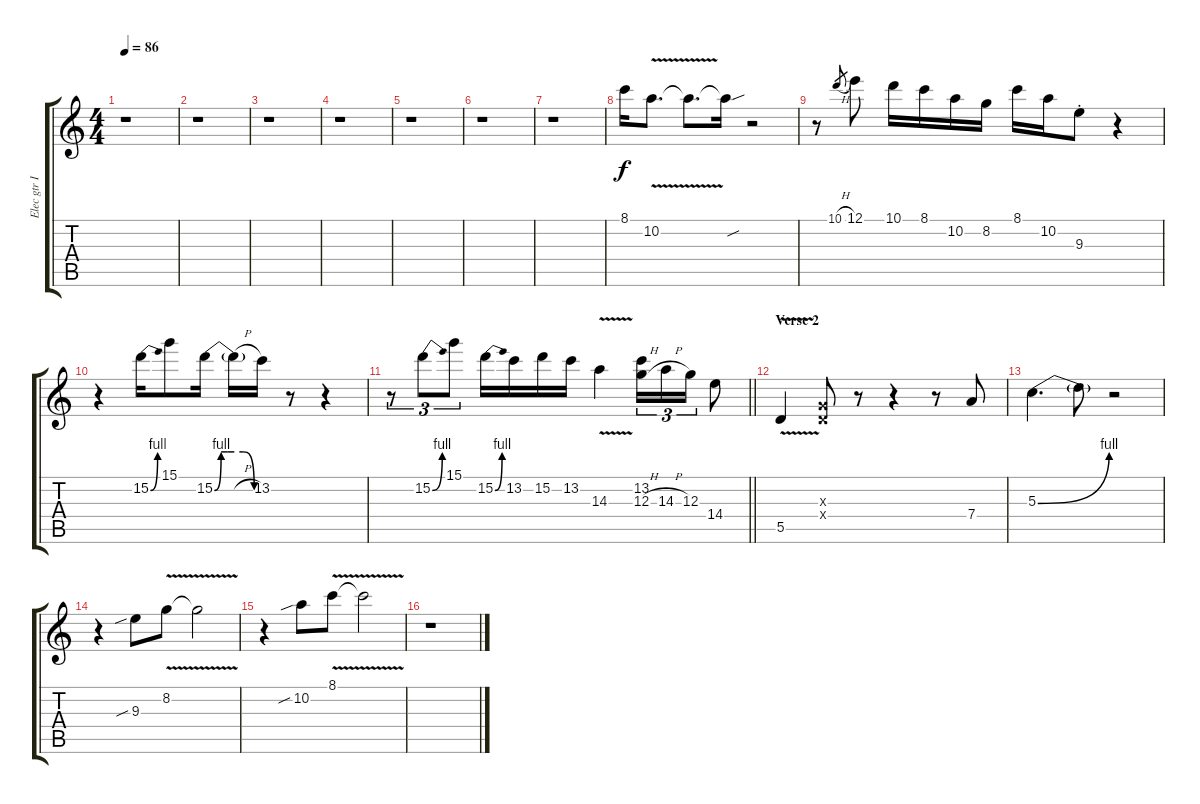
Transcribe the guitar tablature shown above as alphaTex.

\track ("Elec gtr I" "Elec gtr I") {instrument overdrivenguitar}
\staff {score tabs}
\tuning (E4 B3 G3 D3 A2 E2) {hide}
\ts (4 4)
\tempo 86
\clef g2
\ks c
r.1{dy f} |
r.1 |
r.1 |
r.1 |
r.1 |
r.1 |
r.1 |
8.1.16 10.2{v}.8{d} 10.2{t}.8{d} 10.2{sou t}.16 r.2 |
r.8 10.1{h}.8{gr} 12.1.8 10.1.16 8.1.16 10.2.16 8.2.16 8.1.16 10.2.16 9.3{st}.8 r.4 |
r.4 15.2{be (bend 0 0 60 4)}.16 15.1.8 15.2{be (custom 0 0 10 4 20 4 30 4 43 4 60 0)}.16 15.2{h t}.16 13.2.16 r.8 r.4 |
\barLineRight lightlight
r.8{tu (3 2)} 15.2{be (bend 0 0 60 4)}.8{tu (3 2)} 15.1.8{tu (3 2)} 15.2{be (bend 0 0 60 4)}.16 13.2.16 15.2.16 13.2.16 14.3{v}.4 (13.2 12.3{h}).16{tu (3 2)} 14.3{h}.16{tu (3 2)} 12.3.16{tu (3 2)} 14.4.8 |
\section ("" "Verse 2")
5.5{v}.4 (0.3{x} 0.4{x}).8 r.8 r.4 r.8 7.4.8 |
5.3{be (bend 0 0 60 4)}.4{d} 5.3{t}.8 r.2 |
r.4 9.3{sib}.8 8.2{v}.8 8.2{t}.2 |
r.4 10.2{sib}.8 8.1{v}.8 8.1{t}.2 |
r.1
